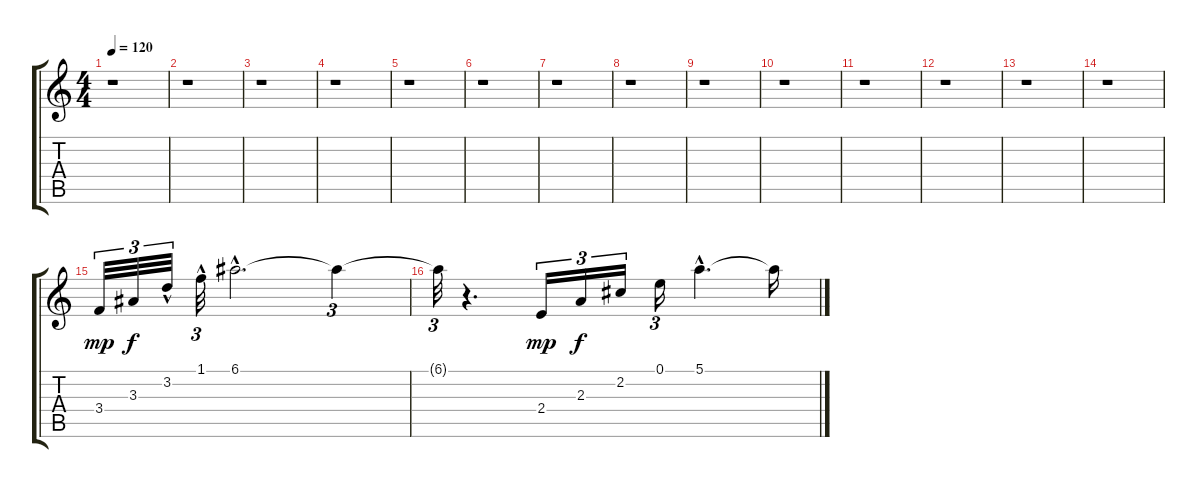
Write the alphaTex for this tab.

\track "" {instrument acousticguitarsteel}
\staff {score tabs}
\tuning (E4 B3 G3 D3 A2 E2) {hide}
\ts (4 4)
\tempo 120
\clef g2
\ks c
r.1{dy mp} |
r.1 |
r.1 |
r.1 |
r.1 |
r.1 |
r.1 |
r.1 |
r.1 |
r.1 |
r.1 |
r.1 |
r.1 |
r.1 |
3.4.32{tu (3 2)} 3.3.32{tu (3 2) dy f} 3.2{hac}.32{tu (3 2)} 1.1{hac}.32{tu (3 2)} 6.1{hac}.2{d} 6.1{t}.4{tu (3 2)} |
6.1{t}.32{tu (3 2)} r.4{d} 2.4.16{tu (3 2) dy mp} 2.3.16{tu (3 2) dy f} 2.2.16{tu (3 2)} 0.1.16{tu (3 2)} 5.1{hac}.4{d} 5.1{t}.16
